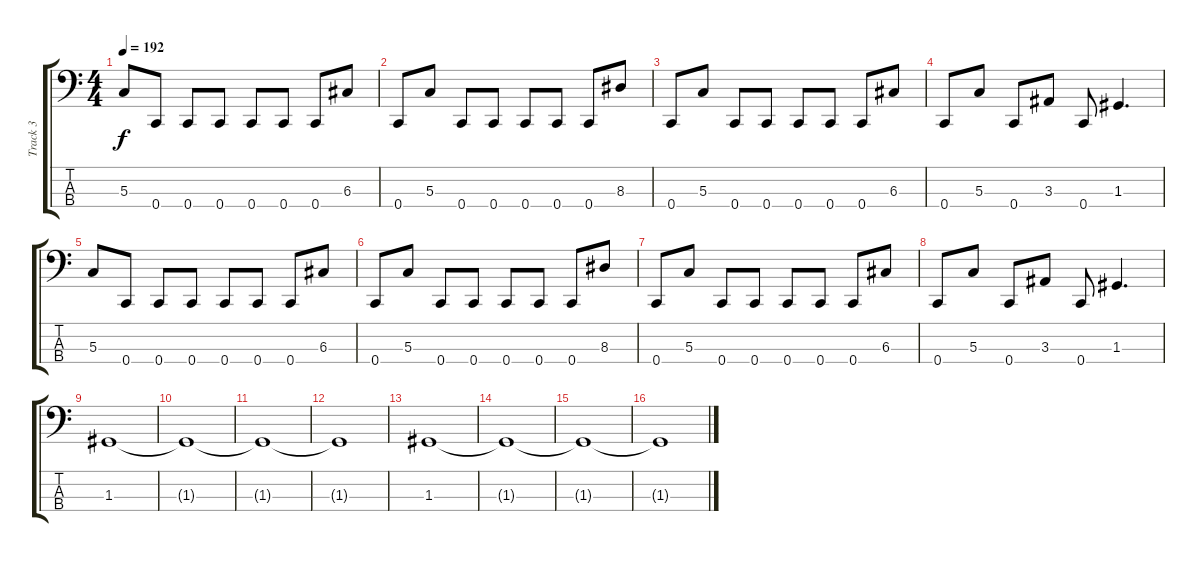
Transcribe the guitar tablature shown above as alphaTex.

\track ("Track 3" "Track 3") {instrument electricbasspick}
\staff {score tabs}
\tuning (F2 C2 G1 C1) {hide}
\ts (4 4)
\tempo 192
\clef f4
\ks c
5.3.8{dy f} 0.4.8 0.4.8 0.4.8 0.4.8 0.4.8 0.4.8 6.3.8 |
0.4.8 5.3.8 0.4.8 0.4.8 0.4.8 0.4.8 0.4.8 8.3.8 |
0.4.8 5.3.8 0.4.8 0.4.8 0.4.8 0.4.8 0.4.8 6.3.8 |
0.4.8 5.3.8 0.4.8 3.3.8 0.4.8 1.3.4{d} |
5.3.8 0.4.8 0.4.8 0.4.8 0.4.8 0.4.8 0.4.8 6.3.8 |
0.4.8 5.3.8 0.4.8 0.4.8 0.4.8 0.4.8 0.4.8 8.3.8 |
0.4.8 5.3.8 0.4.8 0.4.8 0.4.8 0.4.8 0.4.8 6.3.8 |
0.4.8 5.3.8 0.4.8 3.3.8 0.4.8 1.3.4{d} |
1.3.1 |
1.3{t}.1 |
1.3{t}.1 |
1.3{t}.1 |
1.3.1 |
1.3{t}.1 |
1.3{t}.1 |
1.3{t}.1
